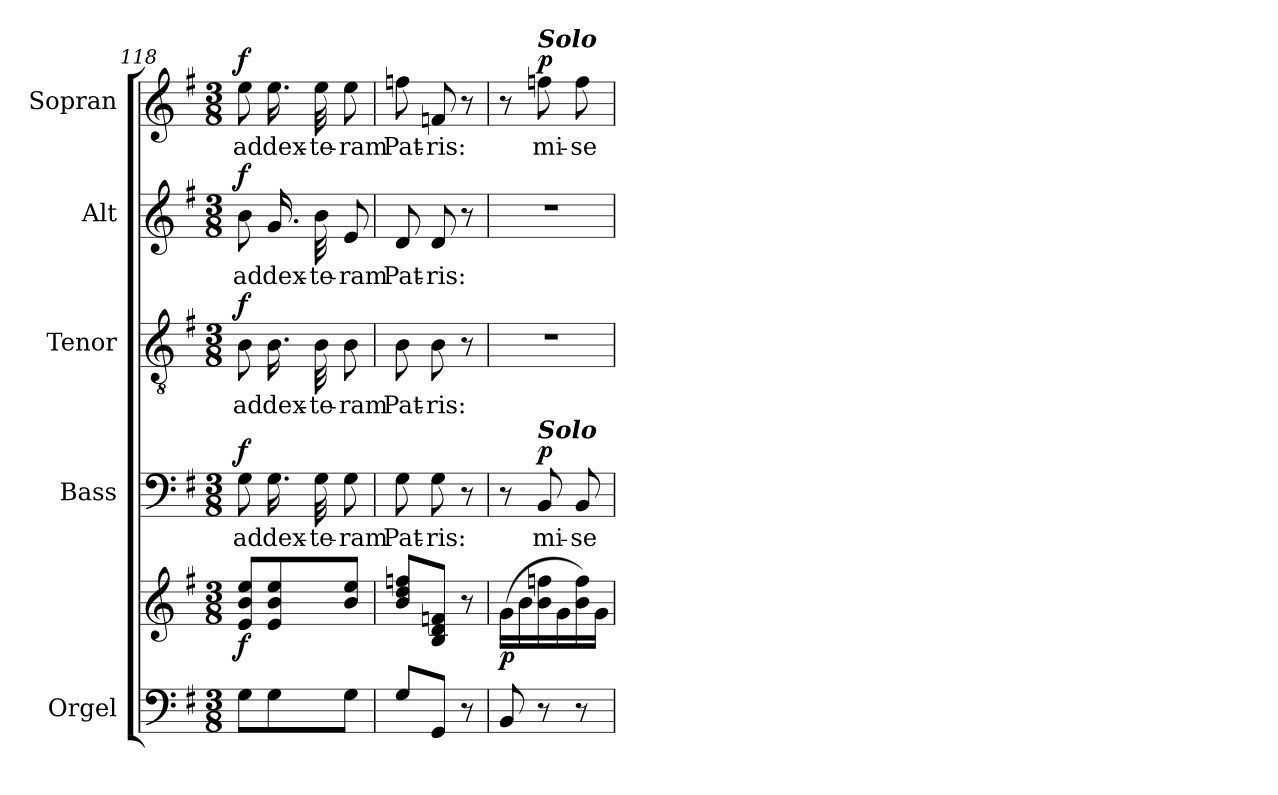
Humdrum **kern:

**kern	**kern	**dynam	**kern	**text	**dynam	**kern	**text	**dynam	**kern	**text	**dynam	**kern	**text	**dynam
*part5	*part5	*part5	*part4	*part4	*part4	*part3	*part3	*part3	*part2	*part2	*part2	*part1	*part1	*part1
*staff6	*staff5	*staff5/6	*staff4	*staff4	*staff4	*staff3	*staff3	*staff3	*staff2	*staff2	*staff2	*staff1	*staff1	*staff1
*I"Orgel	*	*	*I"Bass	*	*	*I"Tenor	*	*	*I"Alt	*	*	*I"Sopran	*	*
*I'Org.	*	*	*I'B.	*	*	*I'T.	*	*	*I'A.	*	*	*I'S.	*	*
!!LO:LB:g=z
*clefF4	*clefG2	*	*clefF4	*	*	*clefGv2	*	*	*clefG2	*	*	*clefG2	*	*
*k[f#]	*k[f#]	*	*k[f#]	*	*	*k[f#]	*	*	*k[f#]	*	*	*k[f#]	*	*
*G:	*G:	*	*G:	*	*	*G:	*	*	*G:	*	*	*G:	*	*
*M3/8	*M3/8	*	*M3/8	*	*	*M3/8	*	*	*M3/8	*	*	*M3/8	*	*
=118	=118	=118	=118	=118	=118	=118	=118	=118	=118	=118	=118	=118	=118	=118
!	!	!LO:DY:b	!	!LO:LY:b	!LO:DY:a	!	!LO:LY:b	!LO:DY:a	!	!LO:LY:b	!LO:DY:a	!	!LO:LY:b	!LO:DY:a
8G\L	8e/ 8b/ 8ee/L	f	8G\	ad	f	8B\	ad	f	8b\	ad	f	8ee\	ad	f
!	!	!	!	!LO:LY:b	!	!	!LO:LY:b	!	!	!LO:LY:b	!	!	!LO:LY:b	!
8G\	8e/ 8b/ 8ee/	.	16.G\	dex-	.	16.B\	dex-	.	16.g/	dex-	.	16.ee\	dex-	.
!	!	!	!	!LO:LY:b	!	!	!LO:LY:b	!	!	!LO:LY:b	!	!	!LO:LY:b	!
.	.	.	32G\	-te-	.	32B\	-te-	.	32b\	-te-	.	32ee\	-te-	.
!	!	!	!	!LO:LY:b	!	!	!LO:LY:b	!	!	!LO:LY:b	!	!	!LO:LY:b	!
8G\J	8b/ 8ee/J	.	8G\	-ram	.	8B\	-ram	.	8e/	-ram	.	8ee\	-ram	.
=119	=119	=119	=119	=119	=119	=119	=119	=119	=119	=119	=119	=119	=119	=119
!	!	!	!	!LO:LY:b	!	!	!LO:LY:b	!	!	!LO:LY:b	!	!	!LO:LY:b	!
8G/L	8b/ 8dd/ 8ffn/L	.	8G\	Pat-	.	8B\	Pat-	.	8d/	Pat-	.	8ffn\	Pat-	.
!	!	!	!	!LO:LY:b	!	!	!LO:LY:b	!	!	!LO:LY:b	!	!	!LO:LY:b	!
8GG/J	8B/ 8d/ 8fn/J	.	8G\	-ris:	.	8B\	-ris:	.	8d/	-ris:	.	8fn/	-ris:	.
8r	8r	.	8r	.	.	8r	.	.	8r	.	.	8r	.	.
=120	=120	=120	=120	=120	=120	=120	=120	=120	=120	=120	=120	=120	=120	=120
!	!	!LO:DY:b	!	!	!	!	!	!	!	!	!	!	!	!
8BB/	(>16g\LL	p	8r	.	.	4.r	.	.	4.r	.	.	8r	.	.
.	16b\	.	.	.	.	.	.	.	.	.	.	.	.	.
!	!	!	!	!	!	!	!	!	!	!	!	!LO:TX:a:Bi:t=Solo	!	!
!	!	!	!LO:TX:a:Bi:t=Solo	!	!	!	!	!	!	!	!	!	!	!
!	!	!	!	!LO:LY:b	!LO:DY:a	!	!	!	!	!	!	!	!LO:LY:b	!LO:DY:a
8r	16b\ 16ffn\	.	8BB/	mi-	p	.	.	.	.	.	.	8ffn\	mi-	p
.	16g\	.	.	.	.	.	.	.	.	.	.	.	.	.
!	!	!	!	!LO:LY:b	!	!	!	!	!	!	!	!	!LO:LY:b	!
8r	16b\ 16ff\)	.	8BB/	-se-	.	.	.	.	.	.	.	8ff\	-se-	.
.	16g\JJ	.	.	.	.	.	.	.	.	.	.	.	.	.
=	=	=	=	=	=	=	=	=	=	=	=	=	=	=
*-	*-	*-	*-	*-	*-	*-	*-	*-	*-	*-	*-	*-	*-	*-
